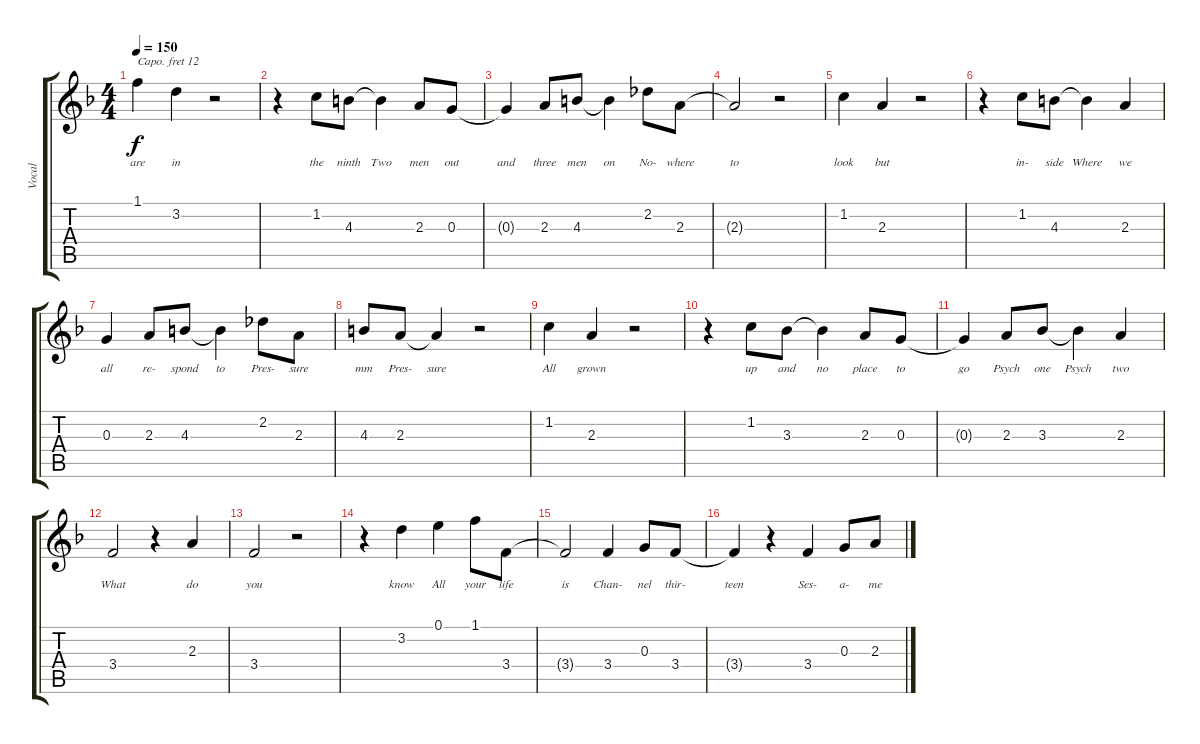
\track ("Vocal" "Vocal") {instrument oboe}
\staff {score tabs}
\capo 12
\tuning (E4 B3 G3 D3 A2 E2) {hide}
\ts (4 4)
\tempo 150
\clef g2
\ks f
1.1.4{lyrics (0 "are") lyrics (1 "") lyrics (2 "") lyrics (3 "") lyrics (4 "") dy f} 3.2.4{lyrics (0 "in") lyrics (1 "") lyrics (2 "") lyrics (3 "") lyrics (4 "")} r.2 |
r.4 1.2.8{lyrics (0 "the") lyrics (1 "") lyrics (2 "") lyrics (3 "") lyrics (4 "")} 4.3.8{lyrics (0 "ninth") lyrics (1 "") lyrics (2 "") lyrics (3 "") lyrics (4 "")} 4.3{t}.4{lyrics (0 "Two") lyrics (1 "") lyrics (2 "") lyrics (3 "") lyrics (4 "")} 2.3.8{lyrics (0 "men") lyrics (1 "") lyrics (2 "") lyrics (3 "") lyrics (4 "")} 0.3.8{lyrics (0 "out") lyrics (1 "") lyrics (2 "") lyrics (3 "") lyrics (4 "")} |
0.3{t}.4{lyrics (0 "and") lyrics (1 "") lyrics (2 "") lyrics (3 "") lyrics (4 "")} 2.3.8{lyrics (0 "three") lyrics (1 "") lyrics (2 "") lyrics (3 "") lyrics (4 "")} 4.3.8{lyrics (0 "men") lyrics (1 "") lyrics (2 "") lyrics (3 "") lyrics (4 "")} 4.3{t}.4{lyrics (0 "on") lyrics (1 "") lyrics (2 "") lyrics (3 "") lyrics (4 "")} 2.2.8{lyrics (0 "No-") lyrics (1 "") lyrics (2 "") lyrics (3 "") lyrics (4 "")} 2.3.8{lyrics (0 "where") lyrics (1 "") lyrics (2 "") lyrics (3 "") lyrics (4 "")} |
2.3{t}.2{lyrics (0 "to") lyrics (1 "") lyrics (2 "") lyrics (3 "") lyrics (4 "")} r.2 |
1.2.4{lyrics (0 "look") lyrics (1 "") lyrics (2 "") lyrics (3 "") lyrics (4 "")} 2.3.4{lyrics (0 "but") lyrics (1 "") lyrics (2 "") lyrics (3 "") lyrics (4 "")} r.2 |
r.4 1.2.8{lyrics (0 "in-") lyrics (1 "") lyrics (2 "") lyrics (3 "") lyrics (4 "")} 4.3.8{lyrics (0 "side") lyrics (1 "") lyrics (2 "") lyrics (3 "") lyrics (4 "")} 4.3{t}.4{lyrics (0 "Where") lyrics (1 "") lyrics (2 "") lyrics (3 "") lyrics (4 "")} 2.3.4{lyrics (0 "we") lyrics (1 "") lyrics (2 "") lyrics (3 "") lyrics (4 "")} |
0.3.4{lyrics (0 "all") lyrics (1 "") lyrics (2 "") lyrics (3 "") lyrics (4 "")} 2.3.8{lyrics (0 "re-") lyrics (1 "") lyrics (2 "") lyrics (3 "") lyrics (4 "")} 4.3.8{lyrics (0 "spond") lyrics (1 "") lyrics (2 "") lyrics (3 "") lyrics (4 "")} 4.3{t}.4{lyrics (0 "to") lyrics (1 "") lyrics (2 "") lyrics (3 "") lyrics (4 "")} 2.2.8{lyrics (0 "Pres-") lyrics (1 "") lyrics (2 "") lyrics (3 "") lyrics (4 "")} 2.3.8{lyrics (0 "sure") lyrics (1 "") lyrics (2 "") lyrics (3 "") lyrics (4 "")} |
4.3.8{lyrics (0 "mm") lyrics (1 "") lyrics (2 "") lyrics (3 "") lyrics (4 "")} 2.3.8{lyrics (0 "Pres-") lyrics (1 "") lyrics (2 "") lyrics (3 "") lyrics (4 "")} 2.3{t}.4{lyrics (0 "sure") lyrics (1 "") lyrics (2 "") lyrics (3 "") lyrics (4 "")} r.2 |
1.2.4{lyrics (0 "All") lyrics (1 "") lyrics (2 "") lyrics (3 "") lyrics (4 "")} 2.3.4{lyrics (0 "grown") lyrics (1 "") lyrics (2 "") lyrics (3 "") lyrics (4 "")} r.2 |
r.4 1.2.8{lyrics (0 "up") lyrics (1 "") lyrics (2 "") lyrics (3 "") lyrics (4 "")} 3.3.8{lyrics (0 "and") lyrics (1 "") lyrics (2 "") lyrics (3 "") lyrics (4 "")} 3.3{t}.4{lyrics (0 "no") lyrics (1 "") lyrics (2 "") lyrics (3 "") lyrics (4 "")} 2.3.8{lyrics (0 "place") lyrics (1 "") lyrics (2 "") lyrics (3 "") lyrics (4 "")} 0.3.8{lyrics (0 "to") lyrics (1 "") lyrics (2 "") lyrics (3 "") lyrics (4 "")} |
0.3{t}.4{lyrics (0 "go") lyrics (1 "") lyrics (2 "") lyrics (3 "") lyrics (4 "")} 2.3.8{lyrics (0 "Psych") lyrics (1 "") lyrics (2 "") lyrics (3 "") lyrics (4 "")} 3.3.8{lyrics (0 "one") lyrics (1 "") lyrics (2 "") lyrics (3 "") lyrics (4 "")} 3.3{t}.4{lyrics (0 "Psych") lyrics (1 "") lyrics (2 "") lyrics (3 "") lyrics (4 "")} 2.3.4{lyrics (0 "two") lyrics (1 "") lyrics (2 "") lyrics (3 "") lyrics (4 "")} |
3.4.2{lyrics (0 "What") lyrics (1 "") lyrics (2 "") lyrics (3 "") lyrics (4 "")} r.4 2.3.4{lyrics (0 "do") lyrics (1 "") lyrics (2 "") lyrics (3 "") lyrics (4 "")} |
3.4.2{lyrics (0 "you") lyrics (1 "") lyrics (2 "") lyrics (3 "") lyrics (4 "")} r.2 |
r.4 3.2.4{lyrics (0 "know") lyrics (1 "") lyrics (2 "") lyrics (3 "") lyrics (4 "")} 0.1.4{lyrics (0 "All") lyrics (1 "") lyrics (2 "") lyrics (3 "") lyrics (4 "")} 1.1.8{lyrics (0 "your") lyrics (1 "") lyrics (2 "") lyrics (3 "") lyrics (4 "")} 3.4.8{lyrics (0 "life") lyrics (1 "") lyrics (2 "") lyrics (3 "") lyrics (4 "")} |
3.4{t}.2{lyrics (0 "is") lyrics (1 "") lyrics (2 "") lyrics (3 "") lyrics (4 "")} 3.4.4{lyrics (0 "Chan-") lyrics (1 "") lyrics (2 "") lyrics (3 "") lyrics (4 "")} 0.3.8{lyrics (0 "nel") lyrics (1 "") lyrics (2 "") lyrics (3 "") lyrics (4 "")} 3.4.8{lyrics (0 "thir-") lyrics (1 "") lyrics (2 "") lyrics (3 "") lyrics (4 "")} |
3.4{t}.4{lyrics (0 "teen") lyrics (1 "") lyrics (2 "") lyrics (3 "") lyrics (4 "")} r.4 3.4.4{lyrics (0 "Ses-") lyrics (1 "") lyrics (2 "") lyrics (3 "") lyrics (4 "")} 0.3.8{lyrics (0 "a-") lyrics (1 "") lyrics (2 "") lyrics (3 "") lyrics (4 "")} 2.3.8{lyrics (0 "me") lyrics (1 "") lyrics (2 "") lyrics (3 "") lyrics (4 "")}
